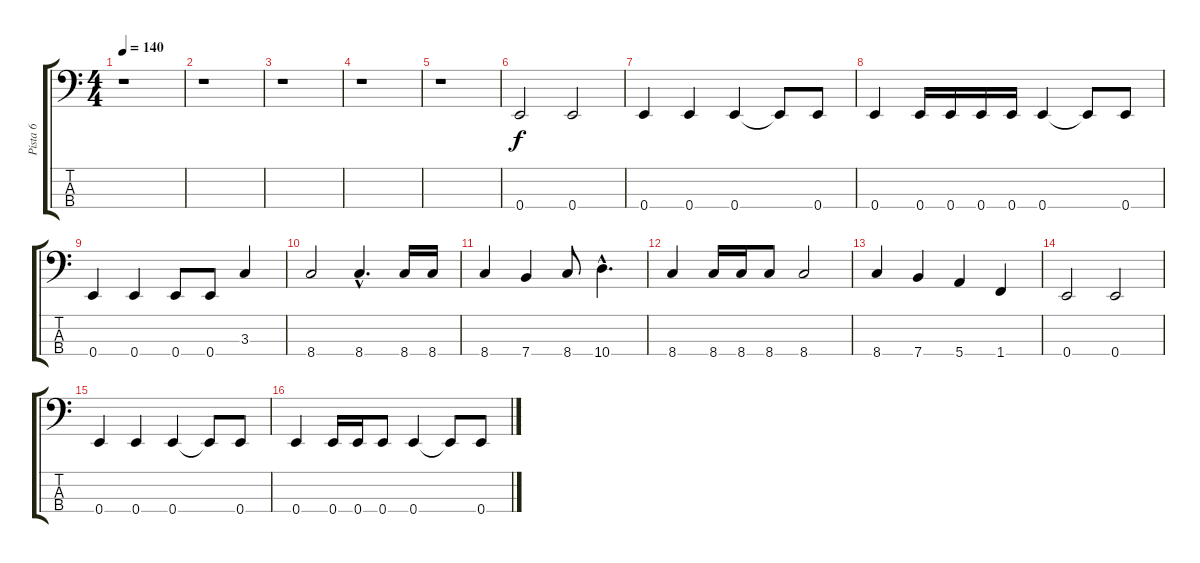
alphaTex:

\track ("Pista 6" "Pista 6") {instrument electricbasspick}
\staff {score tabs}
\tuning (G2 D2 A1 E1) {hide}
\ts (4 4)
\tempo 140
\clef f4
\ks c
r.1{dy f} |
r.1 |
r.1 |
r.1 |
r.1 |
0.4.2 0.4.2 |
0.4.4 0.4.4 0.4.4 0.4{t}.8 0.4.8 |
0.4.4 0.4.16 0.4.16 0.4.16 0.4.16 0.4.4 0.4{t}.8 0.4.8 |
0.4.4 0.4.4 0.4.8 0.4.8 3.3.4 |
8.4.2 8.4{hac}.4{d} 8.4.16 8.4.16 |
8.4.4 7.4.4 8.4.8 10.4{hac}.4{d} |
8.4.4 8.4.16 8.4.16 8.4.8 8.4.2 |
8.4.4 7.4.4 5.4.4 1.4.4 |
0.4.2 0.4.2 |
0.4.4 0.4.4 0.4.4 0.4{t}.8 0.4.8 |
0.4.4 0.4.16 0.4.16 0.4.8 0.4.4 0.4{t}.8 0.4.8
